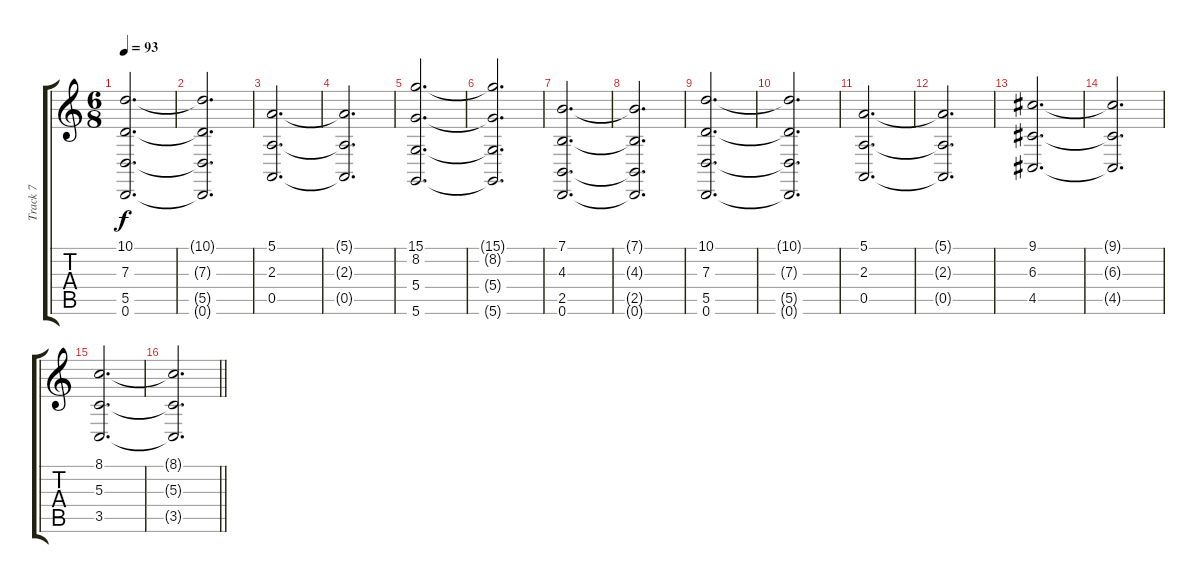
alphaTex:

\track ("Track 7" "Track 7") {instrument stringensemble1}
\staff {score tabs}
\tuning (E4 B3 G3 D3 A2 D2) {hide}
\ts (6 8)
\tempo 93
\clef g2
\ks c
(10.1 7.3 5.5 0.6).2{d dy f} |
(10.1{t} 7.3{t} 5.5{t} 0.6{t}).2{d} |
(5.1 2.3 0.5).2{d} |
(5.1{t} 2.3{t} 0.5{t}).2{d} |
(15.1 8.2 5.4 5.6).2{d} |
(15.1{t} 8.2{t} 5.4{t} 5.6{t}).2{d} |
(7.1 4.3 2.5 0.6).2{d} |
(7.1{t} 4.3{t} 2.5{t} 0.6{t}).2{d} |
(10.1 7.3 5.5 0.6).2{d} |
(10.1{t} 7.3{t} 5.5{t} 0.6{t}).2{d} |
(5.1 2.3 0.5).2{d} |
(5.1{t} 2.3{t} 0.5{t}).2{d} |
(9.1 6.3 4.5).2{d} |
(9.1{t} 6.3{t} 4.5{t}).2{d} |
(8.1 5.3 3.5).2{d} |
\barLineRight lightlight
(8.1{t} 5.3{t} 3.5{t}).2{d}
